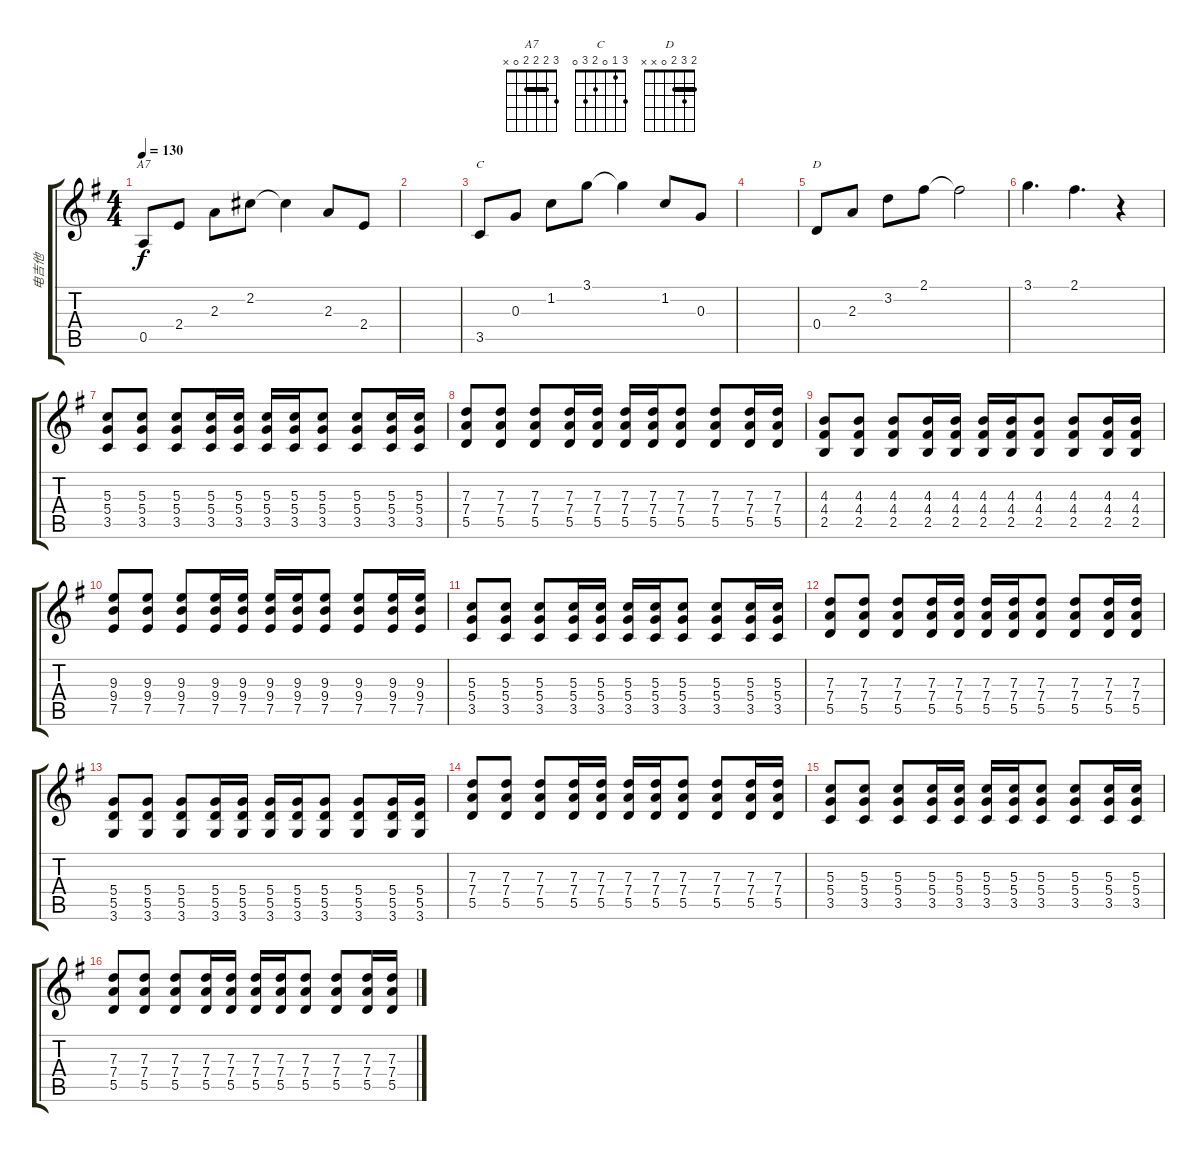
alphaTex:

\track ("电吉他" "电吉他") {instrument overdrivenguitar}
\staff {score tabs}
\tuning (E4 B3 G3 D3 A2 E2) {hide}
\chord ("A7" 3 2 2 2 0 x) {barre 2}
\chord ("C" 3 1 0 2 3 0)
\chord ("D" 2 3 2 0 x x) {barre 2}
\ts (4 4)
\tempo 130
\clef g2
\ks g
0.5.8{ch "A7" dy f} 2.4.8 2.3.8 2.2.8 2.2{t}.4 2.3.8 2.4.8 |
|
3.5.8{ch "C"} 0.3.8 1.2.8 3.1.8 3.1{t}.4 1.2.8 0.3.8 |
|
0.4.8{ch "D"} 2.3.8 3.2.8 2.1.8 2.1{t}.2 |
3.1.4{d} 2.1.4{d} r.4 |
(5.3 5.4 3.5).8 (5.3 5.4 3.5).8 (5.3 5.4 3.5).8 (5.3 5.4 3.5).16 (5.3 5.4 3.5).16 (5.3 5.4 3.5).16 (5.3 5.4 3.5).16 (5.3 5.4 3.5).8 (5.3 5.4 3.5).8 (5.3 5.4 3.5).16 (5.3 5.4 3.5).16 |
(7.3 7.4 5.5).8 (7.3 7.4 5.5).8 (7.3 7.4 5.5).8 (7.3 7.4 5.5).16 (7.3 7.4 5.5).16 (7.3 7.4 5.5).16 (7.3 7.4 5.5).16 (7.3 7.4 5.5).8 (7.3 7.4 5.5).8 (7.3 7.4 5.5).16 (7.3 7.4 5.5).16 |
(4.3 4.4 2.5).8 (4.3 4.4 2.5).8 (4.3 4.4 2.5).8 (4.3 4.4 2.5).16 (4.3 4.4 2.5).16 (4.3 4.4 2.5).16 (4.3 4.4 2.5).16 (4.3 4.4 2.5).8 (4.3 4.4 2.5).8 (4.3 4.4 2.5).16 (4.3 4.4 2.5).16 |
(9.3 9.4 7.5).8 (9.3 9.4 7.5).8 (9.3 9.4 7.5).8 (9.3 9.4 7.5).16 (9.3 9.4 7.5).16 (9.3 9.4 7.5).16 (9.3 9.4 7.5).16 (9.3 9.4 7.5).8 (9.3 9.4 7.5).8 (9.3 9.4 7.5).16 (9.3 9.4 7.5).16 |
(5.3 5.4 3.5).8 (5.3 5.4 3.5).8 (5.3 5.4 3.5).8 (5.3 5.4 3.5).16 (5.3 5.4 3.5).16 (5.3 5.4 3.5).16 (5.3 5.4 3.5).16 (5.3 5.4 3.5).8 (5.3 5.4 3.5).8 (5.3 5.4 3.5).16 (5.3 5.4 3.5).16 |
(7.3 7.4 5.5).8 (7.3 7.4 5.5).8 (7.3 7.4 5.5).8 (7.3 7.4 5.5).16 (7.3 7.4 5.5).16 (7.3 7.4 5.5).16 (7.3 7.4 5.5).16 (7.3 7.4 5.5).8 (7.3 7.4 5.5).8 (7.3 7.4 5.5).16 (7.3 7.4 5.5).16 |
(5.4 5.5 3.6).8 (5.4 5.5 3.6).8 (5.4 5.5 3.6).8 (5.4 5.5 3.6).16 (5.4 5.5 3.6).16 (5.4 5.5 3.6).16 (5.4 5.5 3.6).16 (5.4 5.5 3.6).8 (5.4 5.5 3.6).8 (5.4 5.5 3.6).16 (5.4 5.5 3.6).16 |
(7.3 7.4 5.5).8 (7.3 7.4 5.5).8 (7.3 7.4 5.5).8 (7.3 7.4 5.5).16 (7.3 7.4 5.5).16 (7.3 7.4 5.5).16 (7.3 7.4 5.5).16 (7.3 7.4 5.5).8 (7.3 7.4 5.5).8 (7.3 7.4 5.5).16 (7.3 7.4 5.5).16 |
(5.3 5.4 3.5).8 (5.3 5.4 3.5).8 (5.3 5.4 3.5).8 (5.3 5.4 3.5).16 (5.3 5.4 3.5).16 (5.3 5.4 3.5).16 (5.3 5.4 3.5).16 (5.3 5.4 3.5).8 (5.3 5.4 3.5).8 (5.3 5.4 3.5).16 (5.3 5.4 3.5).16 |
(7.3 7.4 5.5).8 (7.3 7.4 5.5).8 (7.3 7.4 5.5).8 (7.3 7.4 5.5).16 (7.3 7.4 5.5).16 (7.3 7.4 5.5).16 (7.3 7.4 5.5).16 (7.3 7.4 5.5).8 (7.3 7.4 5.5).8 (7.3 7.4 5.5).16 (7.3 7.4 5.5).16
